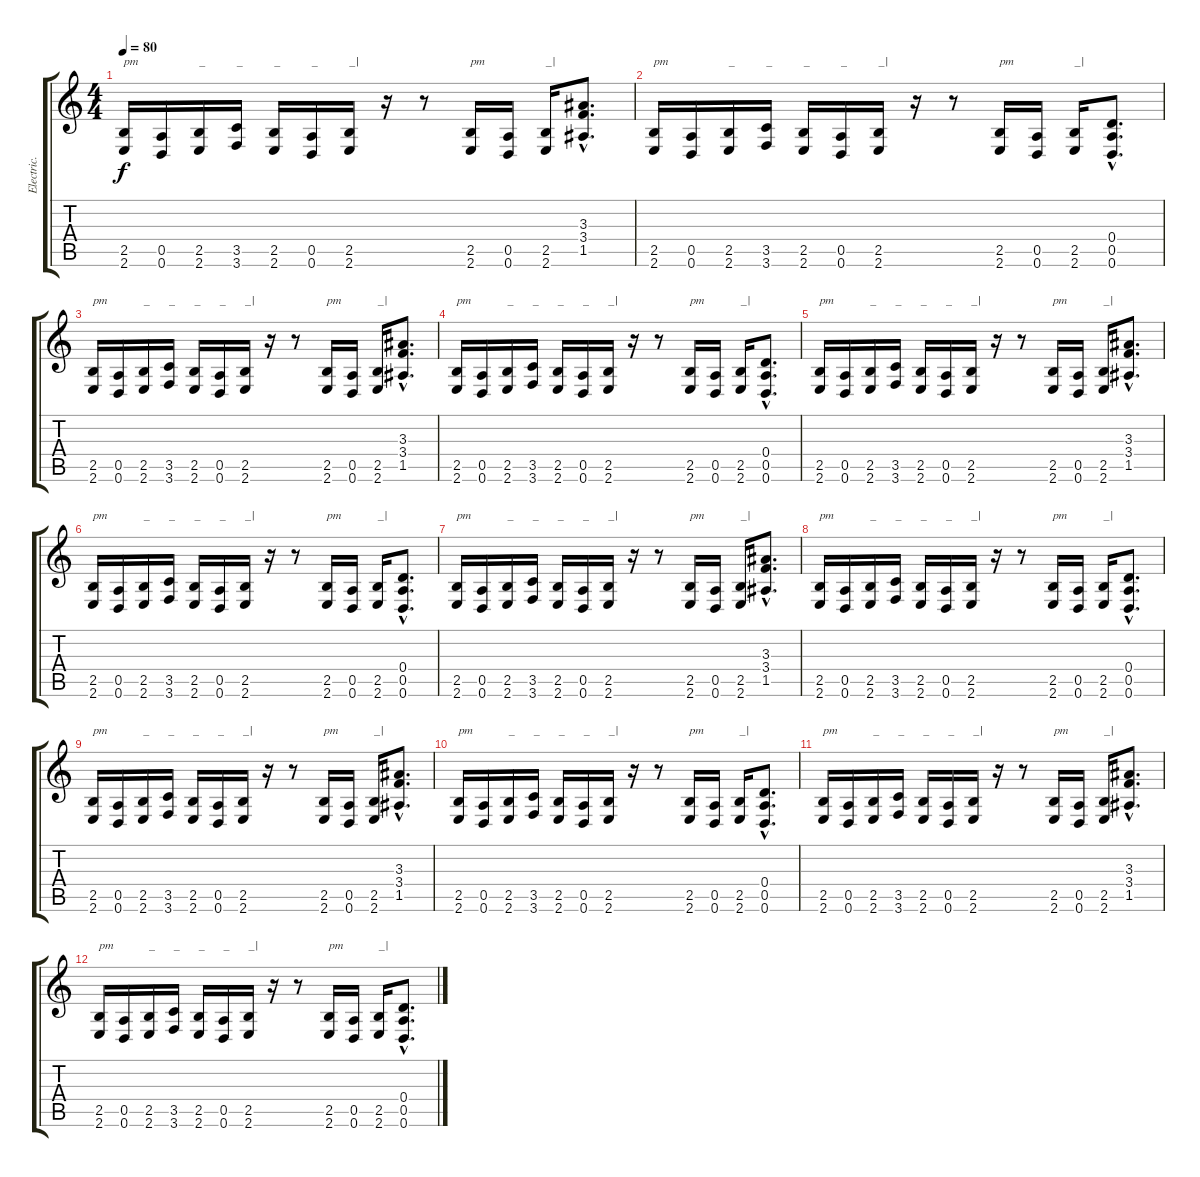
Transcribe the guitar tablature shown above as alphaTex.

\track ("Electric. Gtr." "Electric. ") {instrument distortionguitar}
\staff {score tabs}
\tuning (E4 B3 G3 D3 A2 D2) {hide}
\ts (4 4)
\tempo 80
\clef g2
\ks c
(2.5 2.6).16{txt "pm" dy f instrument electricguitarmuted} (0.5 0.6).16 (2.5 2.6).16{txt "_"} (3.5 3.6).16{txt "_"} (2.5 2.6).16{txt "_"} (0.5 0.6).16{txt "_"} (2.5 2.6).16{txt "_|"} r.16 r.8 (2.5 2.6).16{txt "pm"} (0.5 0.6).16 (2.5 2.6).16{txt "_|"} (3.3{hac} 3.4{hac} 1.5{hac}).8{d instrument distortionguitar} |
(2.5 2.6).16{txt "pm" instrument electricguitarmuted} (0.5 0.6).16 (2.5 2.6).16{txt "_"} (3.5 3.6).16{txt "_"} (2.5 2.6).16{txt "_"} (0.5 0.6).16{txt "_"} (2.5 2.6).16{txt "_|"} r.16 r.8 (2.5 2.6).16{txt "pm"} (0.5 0.6).16 (2.5 2.6).16{txt "_|"} (0.4{hac} 0.5{hac} 0.6{hac}).8{d instrument distortionguitar} |
(2.5 2.6).16{txt "pm" instrument electricguitarmuted} (0.5 0.6).16 (2.5 2.6).16{txt "_"} (3.5 3.6).16{txt "_"} (2.5 2.6).16{txt "_"} (0.5 0.6).16{txt "_"} (2.5 2.6).16{txt "_|"} r.16 r.8 (2.5 2.6).16{txt "pm"} (0.5 0.6).16 (2.5 2.6).16{txt "_|"} (3.3{hac} 3.4{hac} 1.5{hac}).8{d instrument distortionguitar} |
(2.5 2.6).16{txt "pm" instrument electricguitarmuted} (0.5 0.6).16 (2.5 2.6).16{txt "_"} (3.5 3.6).16{txt "_"} (2.5 2.6).16{txt "_"} (0.5 0.6).16{txt "_"} (2.5 2.6).16{txt "_|"} r.16 r.8 (2.5 2.6).16{txt "pm"} (0.5 0.6).16 (2.5 2.6).16{txt "_|"} (0.4{hac} 0.5{hac} 0.6{hac}).8{d instrument distortionguitar} |
(2.5 2.6).16{txt "pm" volume 6 instrument electricguitarmuted} (0.5 0.6).16 (2.5 2.6).16{txt "_"} (3.5 3.6).16{txt "_"} (2.5 2.6).16{txt "_"} (0.5 0.6).16{txt "_"} (2.5 2.6).16{txt "_|"} r.16 r.8 (2.5 2.6).16{txt "pm"} (0.5 0.6).16 (2.5 2.6).16{txt "_|"} (3.3{hac} 3.4{hac} 1.5{hac}).8{d instrument distortionguitar} |
(2.5 2.6).16{txt "pm" instrument electricguitarmuted} (0.5 0.6).16 (2.5 2.6).16{txt "_"} (3.5 3.6).16{txt "_"} (2.5 2.6).16{txt "_"} (0.5 0.6).16{txt "_"} (2.5 2.6).16{txt "_|"} r.16 r.8 (2.5 2.6).16{txt "pm"} (0.5 0.6).16 (2.5 2.6).16{txt "_|"} (0.4{hac} 0.5{hac} 0.6{hac}).8{d instrument distortionguitar} |
(2.5 2.6).16{txt "pm" volume 3 instrument electricguitarmuted} (0.5 0.6).16 (2.5 2.6).16{txt "_"} (3.5 3.6).16{txt "_"} (2.5 2.6).16{txt "_"} (0.5 0.6).16{txt "_"} (2.5 2.6).16{txt "_|"} r.16 r.8 (2.5 2.6).16{txt "pm"} (0.5 0.6).16 (2.5 2.6).16{txt "_|"} (3.3{hac} 3.4{hac} 1.5{hac}).8{d instrument distortionguitar} |
(2.5 2.6).16{txt "pm" instrument electricguitarmuted} (0.5 0.6).16 (2.5 2.6).16{txt "_"} (3.5 3.6).16{txt "_"} (2.5 2.6).16{txt "_"} (0.5 0.6).16{txt "_"} (2.5 2.6).16{txt "_|"} r.16 r.8 (2.5 2.6).16{txt "pm"} (0.5 0.6).16 (2.5 2.6).16{txt "_|"} (0.4{hac} 0.5{hac} 0.6{hac}).8{d instrument distortionguitar} |
(2.5 2.6).16{txt "pm" volume 2 instrument electricguitarmuted} (0.5 0.6).16{volume 1} (2.5 2.6).16{txt "_"} (3.5 3.6).16{txt "_"} (2.5 2.6).16{txt "_"} (0.5 0.6).16{txt "_"} (2.5 2.6).16{txt "_|"} r.16 r.8 (2.5 2.6).16{txt "pm"} (0.5 0.6).16 (2.5 2.6).16{txt "_|"} (3.3{hac} 3.4{hac} 1.5{hac}).8{d instrument distortionguitar} |
(2.5 2.6).16{txt "pm" instrument electricguitarmuted} (0.5 0.6).16 (2.5 2.6).16{txt "_"} (3.5 3.6).16{txt "_"} (2.5 2.6).16{txt "_"} (0.5 0.6).16{txt "_"} (2.5 2.6).16{txt "_|"} r.16 r.8 (2.5 2.6).16{txt "pm"} (0.5 0.6).16 (2.5 2.6).16{txt "_|"} (0.4{hac} 0.5{hac} 0.6{hac}).8{d instrument distortionguitar} |
(2.5 2.6).16{txt "pm" volume 0 instrument electricguitarmuted} (0.5 0.6).16 (2.5 2.6).16{txt "_"} (3.5 3.6).16{txt "_"} (2.5 2.6).16{txt "_"} (0.5 0.6).16{txt "_"} (2.5 2.6).16{txt "_|"} r.16 r.8 (2.5 2.6).16{txt "pm"} (0.5 0.6).16 (2.5 2.6).16{txt "_|"} (3.3{hac} 3.4{hac} 1.5{hac}).8{d instrument distortionguitar} |
(2.5 2.6).16{txt "pm" instrument electricguitarmuted} (0.5 0.6).16 (2.5 2.6).16{txt "_"} (3.5 3.6).16{txt "_"} (2.5 2.6).16{txt "_"} (0.5 0.6).16{txt "_"} (2.5 2.6).16{txt "_|"} r.16 r.8 (2.5 2.6).16{txt "pm"} (0.5 0.6).16 (2.5 2.6).16{txt "_|"} (0.4{hac} 0.5{hac} 0.6{hac}).8{d instrument distortionguitar}
